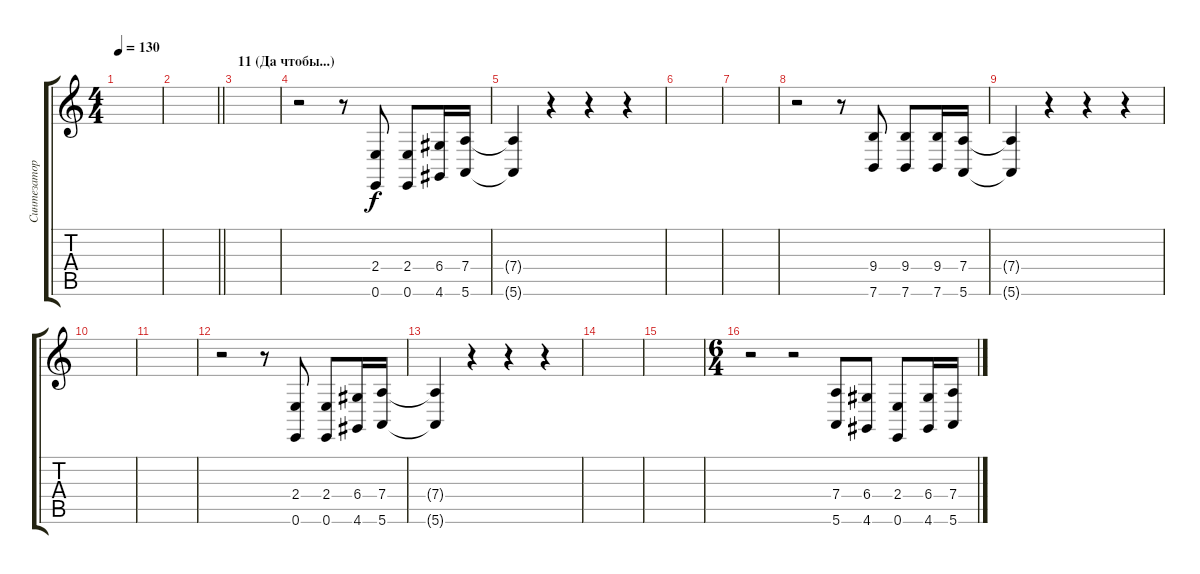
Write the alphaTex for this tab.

\track ("Синтезатор" "Синтезатор") {instrument lead2sawtooth}
\staff {score tabs}
\tuning (E4 B3 G3 D3 A2 E2) {hide}
\ts (4 4)
\tempo 130
\clef g2
\ks c
|
\barLineRight lightlight
|
\section ("" "11 (Да чтобы...)")
|
r.2 r.8 (2.4 0.6).8 (2.4 0.6).8 (6.4 4.6).16 (7.4 5.6).16 |
(7.4{t} 5.6{t}).4 r.4 r.4 r.4 |
|
|
r.2 r.8 (9.4 7.6).8 (9.4 7.6).8 (9.4 7.6).16 (7.4 5.6).16 |
(7.4{t} 5.6{t}).4 r.4 r.4 r.4 |
|
|
r.2 r.8 (2.4 0.6).8 (2.4 0.6).8 (6.4 4.6).16 (7.4 5.6).16 |
(7.4{t} 5.6{t}).4 r.4 r.4 r.4 |
|
|
\ts (6 4)
r.2 r.2 (7.4 5.6).8 (6.4 4.6).8 (2.4 0.6).8 (6.4 4.6).16 (7.4 5.6).16
